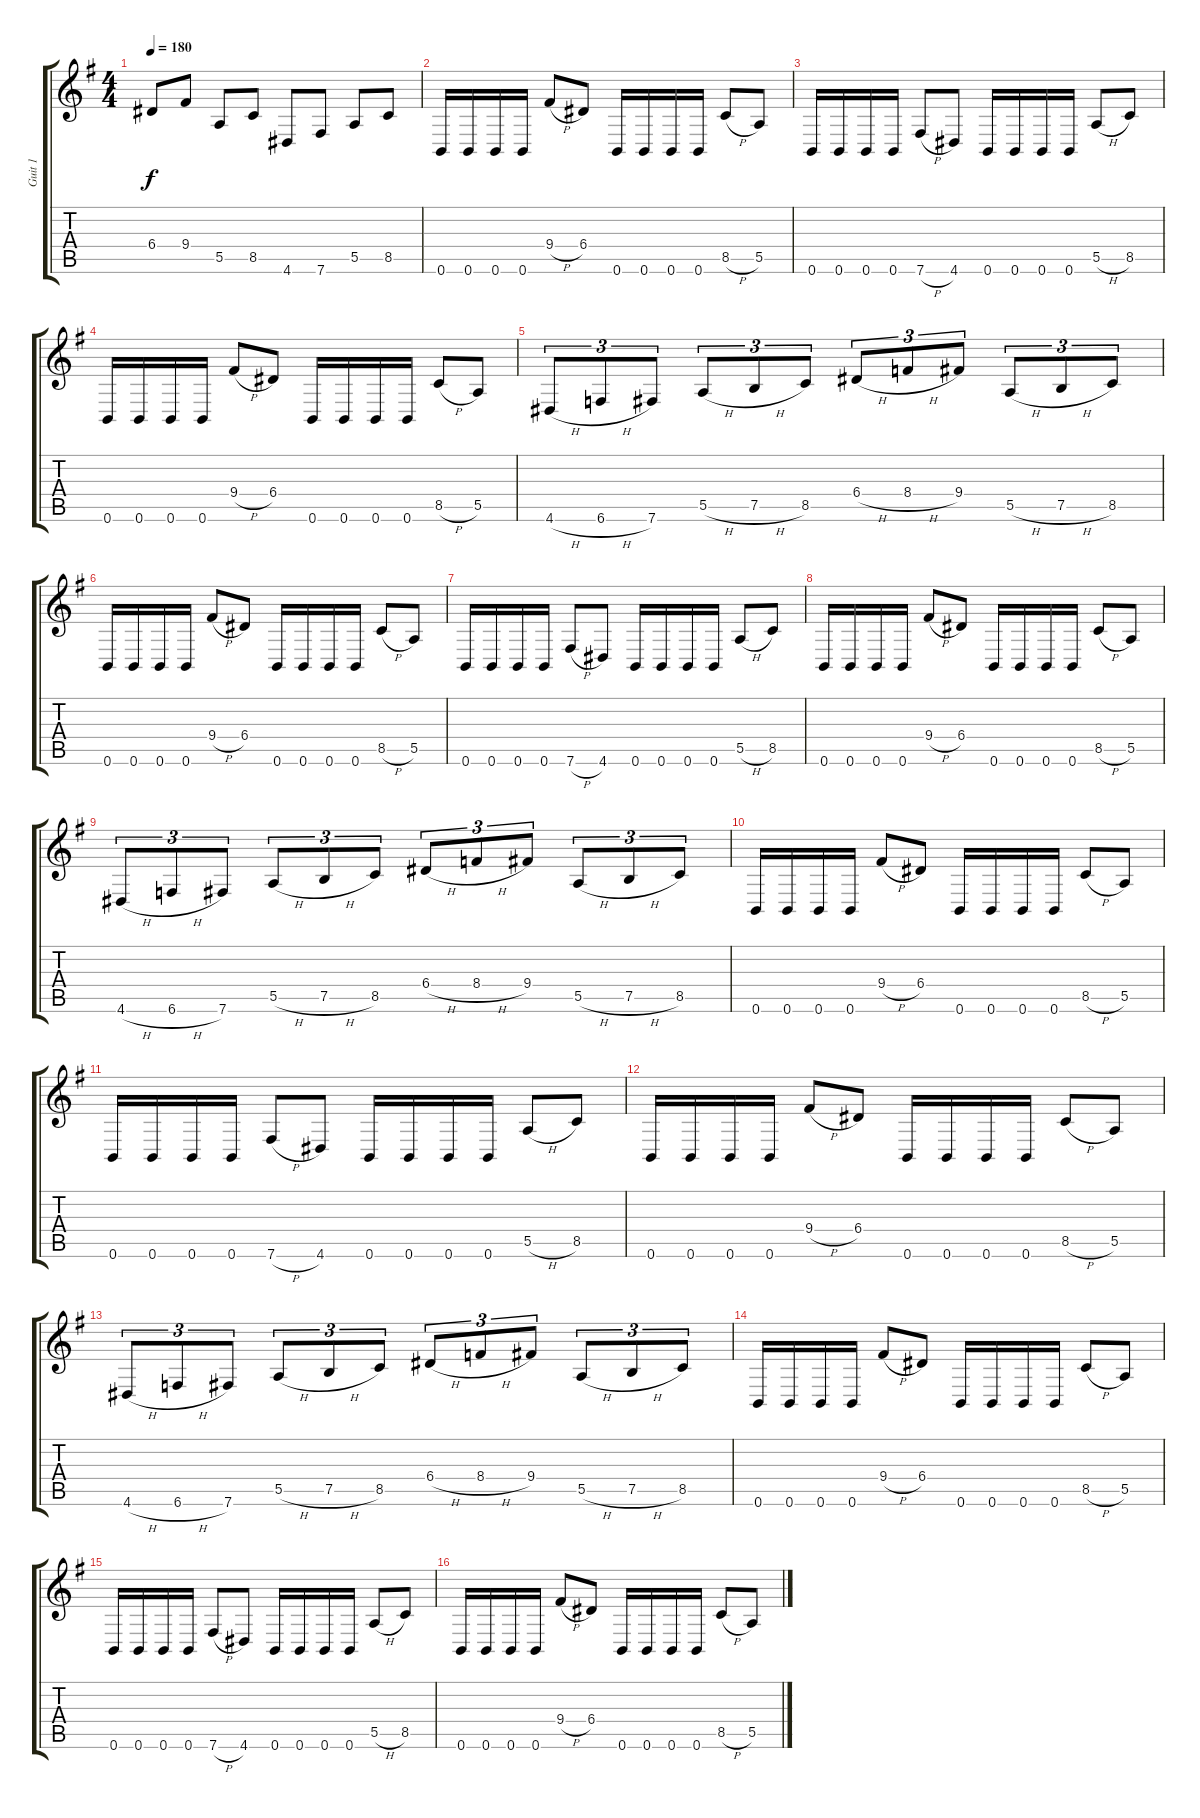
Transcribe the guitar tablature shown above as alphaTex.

\track ("Guit 1" "Guit 1") {instrument distortionguitar}
\staff {score tabs}
\tuning (B3 Gb3 D3 A2 E2 B1) {hide}
\ts (4 4)
\tempo 180
\clef g2
\ks g
6.4.8{dy f} 9.4.8 5.5.8 8.5.8 4.6.8 7.6.8 5.5.8 8.5.8 |
0.6.16 0.6.16 0.6.16 0.6.16 9.4{h}.8 6.4.8 0.6.16 0.6.16 0.6.16 0.6.16 8.5{h}.8 5.5.8 |
0.6.16 0.6.16 0.6.16 0.6.16 7.6{h}.8 4.6.8 0.6.16 0.6.16 0.6.16 0.6.16 5.5{h}.8 8.5.8 |
0.6.16 0.6.16 0.6.16 0.6.16 9.4{h}.8 6.4.8 0.6.16 0.6.16 0.6.16 0.6.16 8.5{h}.8 5.5.8 |
4.6{h}.8{tu (3 2)} 6.6{h}.8{tu (3 2)} 7.6.8{tu (3 2)} 5.5{h}.8{tu (3 2)} 7.5{h}.8{tu (3 2)} 8.5.8{tu (3 2)} 6.4{h}.8{tu (3 2)} 8.4{h}.8{tu (3 2)} 9.4.8{tu (3 2)} 5.5{h}.8{tu (3 2)} 7.5{h}.8{tu (3 2)} 8.5.8{tu (3 2)} |
0.6.16 0.6.16 0.6.16 0.6.16 9.4{h}.8 6.4.8 0.6.16 0.6.16 0.6.16 0.6.16 8.5{h}.8 5.5.8 |
0.6.16 0.6.16 0.6.16 0.6.16 7.6{h}.8 4.6.8 0.6.16 0.6.16 0.6.16 0.6.16 5.5{h}.8 8.5.8 |
0.6.16 0.6.16 0.6.16 0.6.16 9.4{h}.8 6.4.8 0.6.16 0.6.16 0.6.16 0.6.16 8.5{h}.8 5.5.8 |
4.6{h}.8{tu (3 2)} 6.6{h}.8{tu (3 2)} 7.6.8{tu (3 2)} 5.5{h}.8{tu (3 2)} 7.5{h}.8{tu (3 2)} 8.5.8{tu (3 2)} 6.4{h}.8{tu (3 2)} 8.4{h}.8{tu (3 2)} 9.4.8{tu (3 2)} 5.5{h}.8{tu (3 2)} 7.5{h}.8{tu (3 2)} 8.5.8{tu (3 2)} |
0.6.16 0.6.16 0.6.16 0.6.16 9.4{h}.8 6.4.8 0.6.16 0.6.16 0.6.16 0.6.16 8.5{h}.8 5.5.8 |
0.6.16 0.6.16 0.6.16 0.6.16 7.6{h}.8 4.6.8 0.6.16 0.6.16 0.6.16 0.6.16 5.5{h}.8 8.5.8 |
0.6.16 0.6.16 0.6.16 0.6.16 9.4{h}.8 6.4.8 0.6.16 0.6.16 0.6.16 0.6.16 8.5{h}.8 5.5.8 |
4.6{h}.8{tu (3 2)} 6.6{h}.8{tu (3 2)} 7.6.8{tu (3 2)} 5.5{h}.8{tu (3 2)} 7.5{h}.8{tu (3 2)} 8.5.8{tu (3 2)} 6.4{h}.8{tu (3 2)} 8.4{h}.8{tu (3 2)} 9.4.8{tu (3 2)} 5.5{h}.8{tu (3 2)} 7.5{h}.8{tu (3 2)} 8.5.8{tu (3 2)} |
0.6.16 0.6.16 0.6.16 0.6.16 9.4{h}.8 6.4.8 0.6.16 0.6.16 0.6.16 0.6.16 8.5{h}.8 5.5.8 |
0.6.16 0.6.16 0.6.16 0.6.16 7.6{h}.8 4.6.8 0.6.16 0.6.16 0.6.16 0.6.16 5.5{h}.8 8.5.8 |
0.6.16 0.6.16 0.6.16 0.6.16 9.4{h}.8 6.4.8 0.6.16 0.6.16 0.6.16 0.6.16 8.5{h}.8 5.5.8
